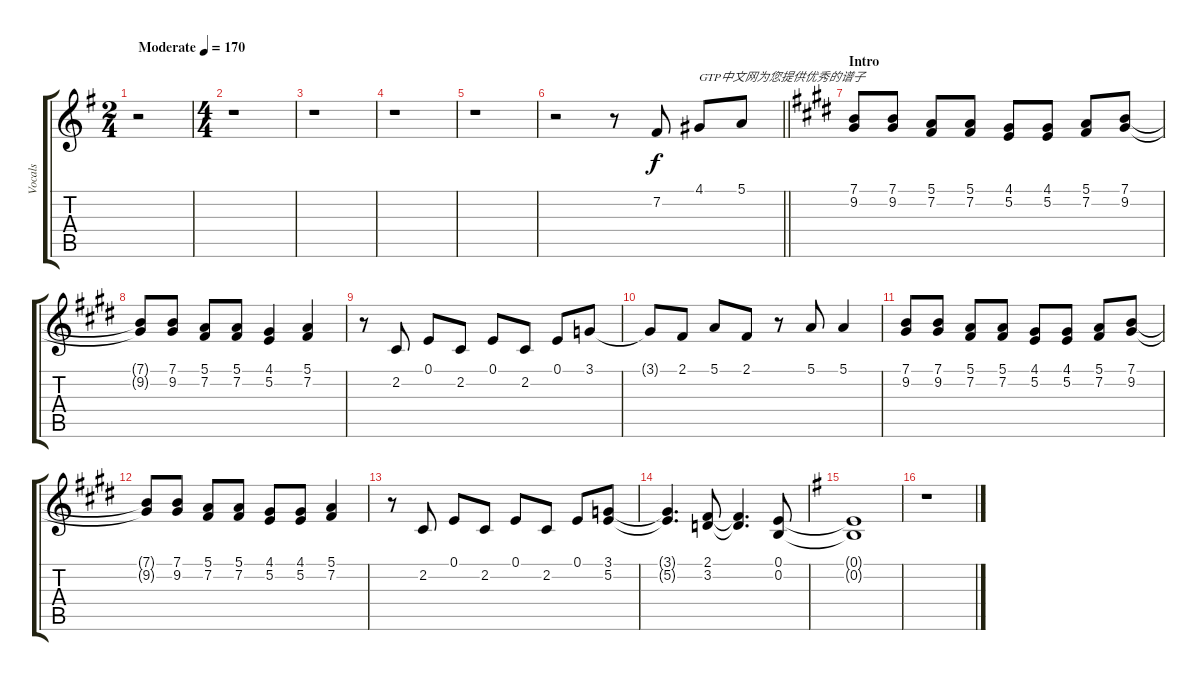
\track ("Vocals" "Vocals") {instrument violin}
\staff {score tabs}
\tuning (E4 B3 G3 D3 A2 E2) {hide}
\ts (2 4)
\tempo (170 "Moderate")
\clef g2
\ks eminor
r.2{dy f instrument violin} |
\ts (4 4)
r.1 |
r.1 |
r.1 |
r.1 |
\barLineRight lightlight
r.2 r.8 7.2.8 4.1.8{txt "GTP中文网为您提供优秀的谱子"} 5.1.8 |
\section ("" "Intro")
\ks e
(7.1 9.2).8 (7.1 9.2).8 (5.1 7.2).8 (5.1 7.2).8 (4.1 5.2).8 (4.1 5.2).8 (5.1 7.2).8 (7.1 9.2).8 |
(7.1{t} 9.2{t}).8 (7.1 9.2).8 (5.1 7.2).8 (5.1 7.2).8 (4.1 5.2).4 (5.1 7.2).4 |
r.8 2.2.8 0.1.8 2.2.8 0.1.8 2.2.8 0.1.8 3.1.8 |
3.1{t}.8 2.1.8 5.1.8 2.1.8 r.8 5.1.8 5.1.4 |
(7.1 9.2).8 (7.1 9.2).8 (5.1 7.2).8 (5.1 7.2).8 (4.1 5.2).8 (4.1 5.2).8 (5.1 7.2).8 (7.1 9.2).8 |
(7.1{t} 9.2{t}).8 (7.1 9.2).8 (5.1 7.2).8 (5.1 7.2).8 (4.1 5.2).8 (4.1 5.2).8 (5.1 7.2).4 |
r.8 2.2.8 0.1.8 2.2.8 0.1.8 2.2.8 0.1.8 (3.1 5.2).8 |
(3.1{t} 5.2{t}).4{d} (2.1 3.2).8 (2.1{t} 3.2{t}).4{d} (0.1 0.2).8 |
\ks g
(0.1{t} 0.2{t}).1 |
r.1
